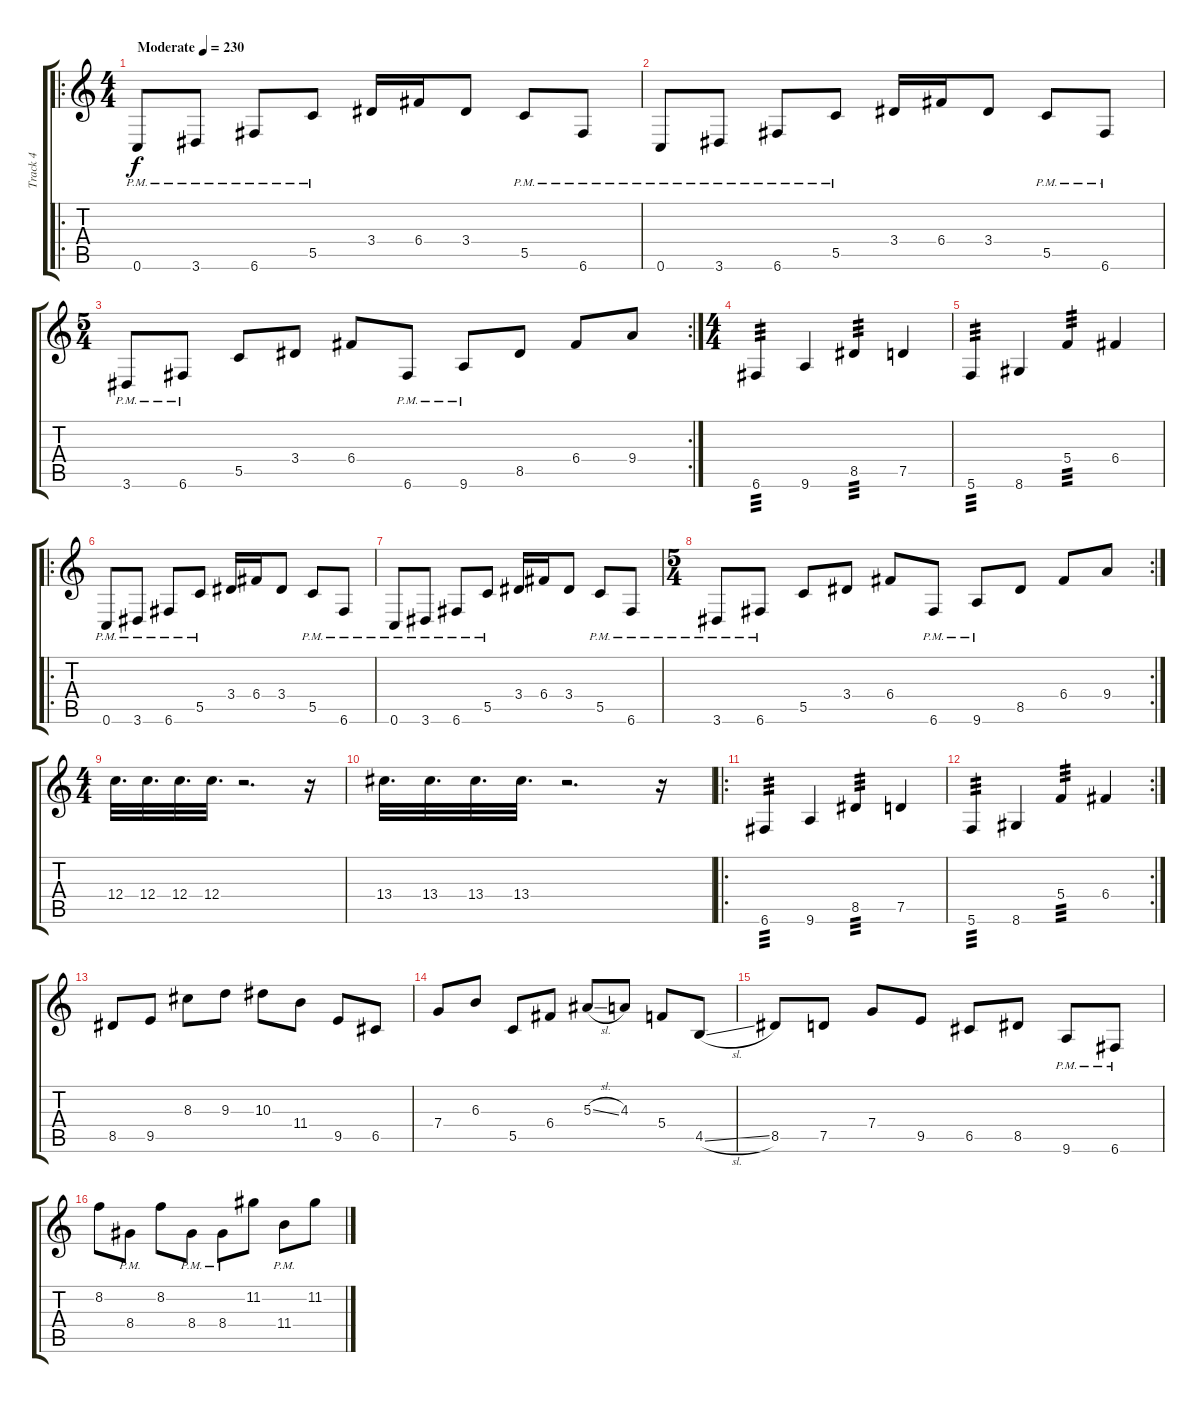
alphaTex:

\track ("Track 4" "Track 4") {instrument overdrivenguitar}
\staff {score tabs}
\tuning (D4 A3 F3 C3 G2 C2) {hide}
\ro
\ts (4 4)
\tempo (230 "Moderate")
\clef g2
\ks c
0.6{pm}.8{dy f instrument overdrivenguitar} 3.6{pm}.8 6.6{pm}.8 5.5{pm}.8 3.4.16 6.4.16 3.4.8 5.5{pm}.8 6.6{pm}.8 |
0.6{pm}.8 3.6{pm}.8 6.6{pm}.8 5.5{pm}.8 3.4.16 6.4.16 3.4.8 5.5{pm}.8 6.6{pm}.8 |
\rc 2
\ts (5 4)
3.6{pm}.8 6.6{pm}.8 5.5.8 3.4.8 6.4.8 6.6{pm}.8 9.6{pm}.8 8.5.8 6.4.8 9.4.8 |
\ts (4 4)
6.6.4{tp 3} 9.6.4 8.5.4{tp 3} 7.5.4 |
5.6.4{tp 3} 8.6.4 5.4.4{tp 3} 6.4.4 |
\ro
0.6{pm}.8 3.6{pm}.8 6.6{pm}.8 5.5{pm}.8 3.4.16 6.4.16 3.4.8 5.5{pm}.8 6.6{pm}.8 |
0.6{pm}.8 3.6{pm}.8 6.6{pm}.8 5.5{pm}.8 3.4.16 6.4.16 3.4.8 5.5{pm}.8 6.6{pm}.8 |
\rc 2
\ts (5 4)
3.6{pm}.8 6.6{pm}.8 5.5.8 3.4.8 6.4.8 6.6{pm}.8 9.6{pm}.8 8.5.8 6.4.8 9.4.8 |
\ts (4 4)
12.4.32{d} 12.4.32{d} 12.4.32{d} 12.4.32{d} r.2{d} r.16 |
13.4.32{d} 13.4.32{d} 13.4.32{d} 13.4.32{d} r.2{d} r.16 |
\ro
6.6.4{tp 3} 9.6.4 8.5.4{tp 3} 7.5.4 |
\rc 2
5.6.4{tp 3} 8.6.4 5.4.4{tp 3} 6.4.4 |
8.5.8 9.5.8 8.3.8 9.3.8 10.3.8 11.4.8 9.5.8 6.5.8 |
7.4.8 6.3.8 5.5.8 6.4.8 5.3{sl}.8 4.3.8 5.4.8 4.5{sl}.8 |
8.5.8 7.5.8 7.4.8 9.5.8 6.5.8 8.5.8 9.6{pm}.8 6.6{pm}.8 |
8.2.8 8.4{pm}.8 8.2.8 8.4{pm}.8 8.4{pm}.8 11.2.8 11.4{pm}.8 11.2.8
